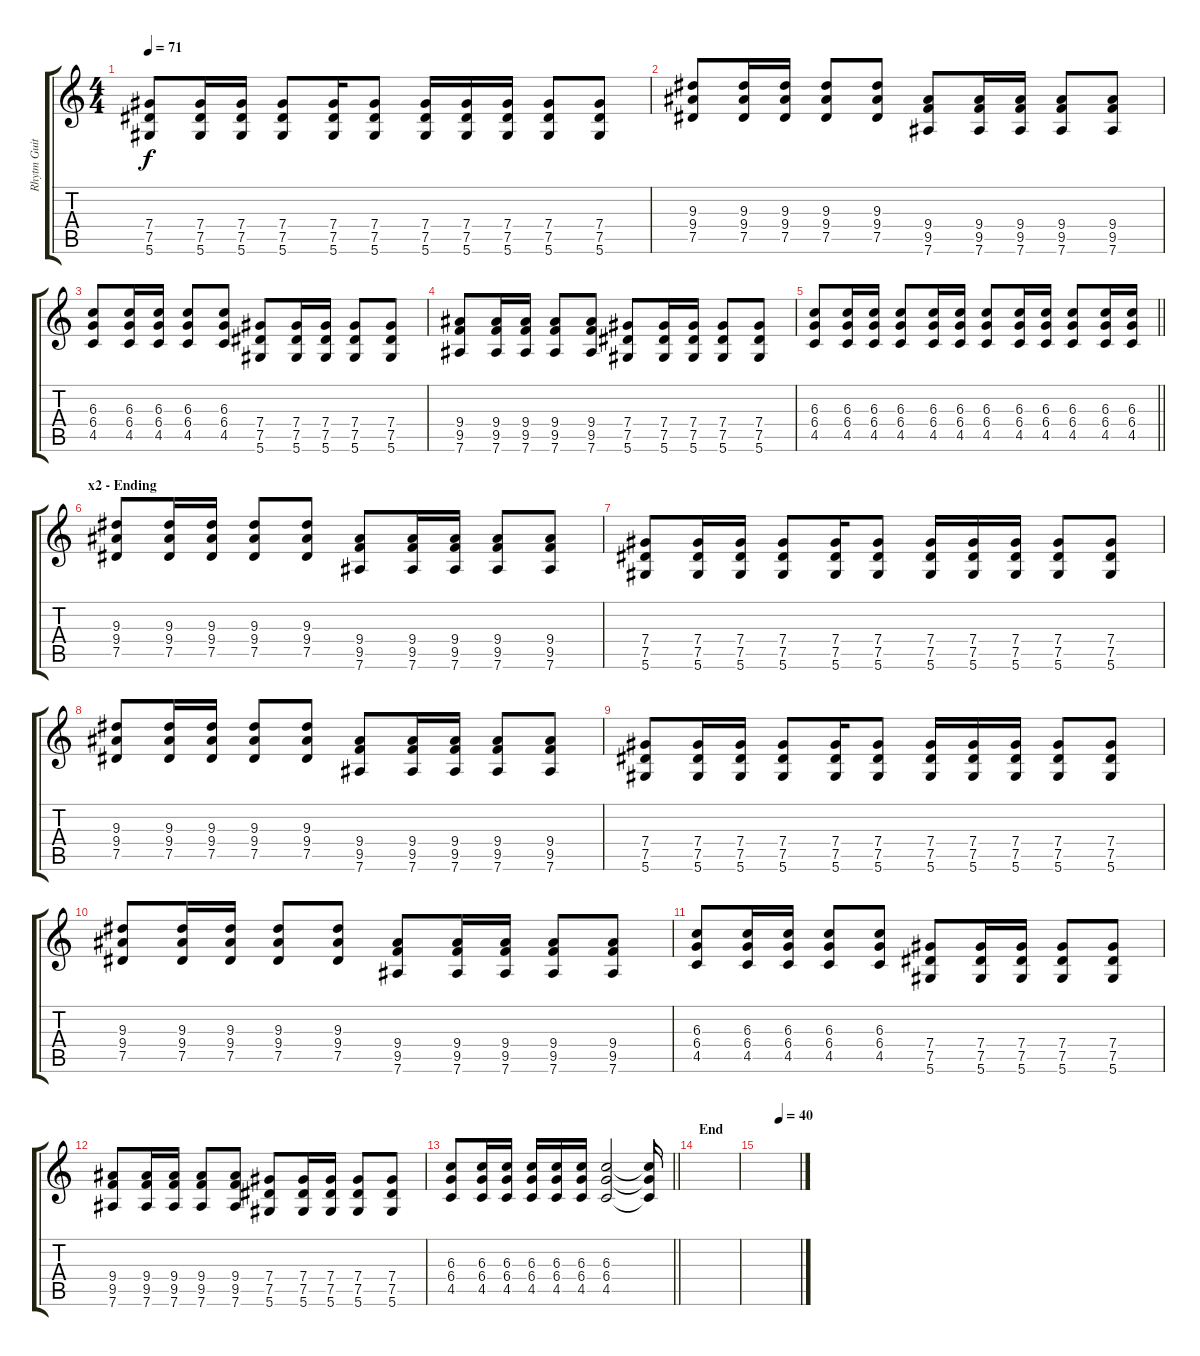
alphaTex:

\track ("Rhytm Guitar" "Rhytm Guit") {instrument overdrivenguitar}
\staff {score tabs}
\tuning (Eb4 Bb3 Gb3 Db3 Ab2 Eb2) {hide}
\ts (4 4)
\tempo 71
\clef g2
\ks c
(7.4 7.5 5.6).8{dy f} (7.4 7.5 5.6).16 (7.4 7.5 5.6).16 (7.4 7.5 5.6).8 (7.4 7.5 5.6).16 (7.4 7.5 5.6).8 (7.4 7.5 5.6).16 (7.4 7.5 5.6).16 (7.4 7.5 5.6).16 (7.4 7.5 5.6).8 (7.4 7.5 5.6).8 |
(9.3 9.4 7.5).8 (9.3 9.4 7.5).16 (9.3 9.4 7.5).16 (9.3 9.4 7.5).8 (9.3 9.4 7.5).8 (9.4 9.5 7.6).8 (9.4 9.5 7.6).16 (9.4 9.5 7.6).16 (9.4 9.5 7.6).8 (9.4 9.5 7.6).8 |
(6.3 6.4 4.5).8 (6.3 6.4 4.5).16 (6.3 6.4 4.5).16 (6.3 6.4 4.5).8 (6.3 6.4 4.5).8 (7.4 7.5 5.6).8 (7.4 7.5 5.6).16 (7.4 7.5 5.6).16 (7.4 7.5 5.6).8 (7.4 7.5 5.6).8 |
(9.4 9.5 7.6).8 (9.4 9.5 7.6).16 (9.4 9.5 7.6).16 (9.4 9.5 7.6).8 (9.4 9.5 7.6).8 (7.4 7.5 5.6).8 (7.4 7.5 5.6).16 (7.4 7.5 5.6).16 (7.4 7.5 5.6).8 (7.4 7.5 5.6).8 |
\barLineRight lightlight
(6.3 6.4 4.5).8 (6.3 6.4 4.5).16 (6.3 6.4 4.5).16 (6.3 6.4 4.5).8 (6.3 6.4 4.5).16 (6.3 6.4 4.5).16 (6.3 6.4 4.5).8 (6.3 6.4 4.5).16 (6.3 6.4 4.5).16 (6.3 6.4 4.5).8 (6.3 6.4 4.5).16 (6.3 6.4 4.5).16 |
\section ("" "x2 - Ending")
(9.3 9.4 7.5).8 (9.3 9.4 7.5).16 (9.3 9.4 7.5).16 (9.3 9.4 7.5).8 (9.3 9.4 7.5).8 (9.4 9.5 7.6).8 (9.4 9.5 7.6).16 (9.4 9.5 7.6).16 (9.4 9.5 7.6).8 (9.4 9.5 7.6).8 |
(7.4 7.5 5.6).8 (7.4 7.5 5.6).16 (7.4 7.5 5.6).16 (7.4 7.5 5.6).8 (7.4 7.5 5.6).16 (7.4 7.5 5.6).8 (7.4 7.5 5.6).16 (7.4 7.5 5.6).16 (7.4 7.5 5.6).16 (7.4 7.5 5.6).8 (7.4 7.5 5.6).8 |
(9.3 9.4 7.5).8 (9.3 9.4 7.5).16 (9.3 9.4 7.5).16 (9.3 9.4 7.5).8 (9.3 9.4 7.5).8 (9.4 9.5 7.6).8 (9.4 9.5 7.6).16 (9.4 9.5 7.6).16 (9.4 9.5 7.6).8 (9.4 9.5 7.6).8 |
(7.4 7.5 5.6).8 (7.4 7.5 5.6).16 (7.4 7.5 5.6).16 (7.4 7.5 5.6).8 (7.4 7.5 5.6).16 (7.4 7.5 5.6).8 (7.4 7.5 5.6).16 (7.4 7.5 5.6).16 (7.4 7.5 5.6).16 (7.4 7.5 5.6).8 (7.4 7.5 5.6).8 |
(9.3 9.4 7.5).8 (9.3 9.4 7.5).16 (9.3 9.4 7.5).16 (9.3 9.4 7.5).8 (9.3 9.4 7.5).8 (9.4 9.5 7.6).8 (9.4 9.5 7.6).16 (9.4 9.5 7.6).16 (9.4 9.5 7.6).8 (9.4 9.5 7.6).8 |
(6.3 6.4 4.5).8 (6.3 6.4 4.5).16 (6.3 6.4 4.5).16 (6.3 6.4 4.5).8 (6.3 6.4 4.5).8 (7.4 7.5 5.6).8 (7.4 7.5 5.6).16 (7.4 7.5 5.6).16 (7.4 7.5 5.6).8 (7.4 7.5 5.6).8 |
(9.4 9.5 7.6).8 (9.4 9.5 7.6).16 (9.4 9.5 7.6).16 (9.4 9.5 7.6).8 (9.4 9.5 7.6).8 (7.4 7.5 5.6).8 (7.4 7.5 5.6).16 (7.4 7.5 5.6).16 (7.4 7.5 5.6).8 (7.4 7.5 5.6).8 |
\barLineRight lightlight
(6.3 6.4 4.5).8 (6.3 6.4 4.5).16 (6.3 6.4 4.5).16 (6.3 6.4 4.5).16 (6.3 6.4 4.5).16 (6.3 6.4 4.5).16 (6.3 6.4 4.5).2 (6.3{t} 6.4{t} 4.5{t}).16 |
\section ("" "End")
|
\tempo (40 0.5)
